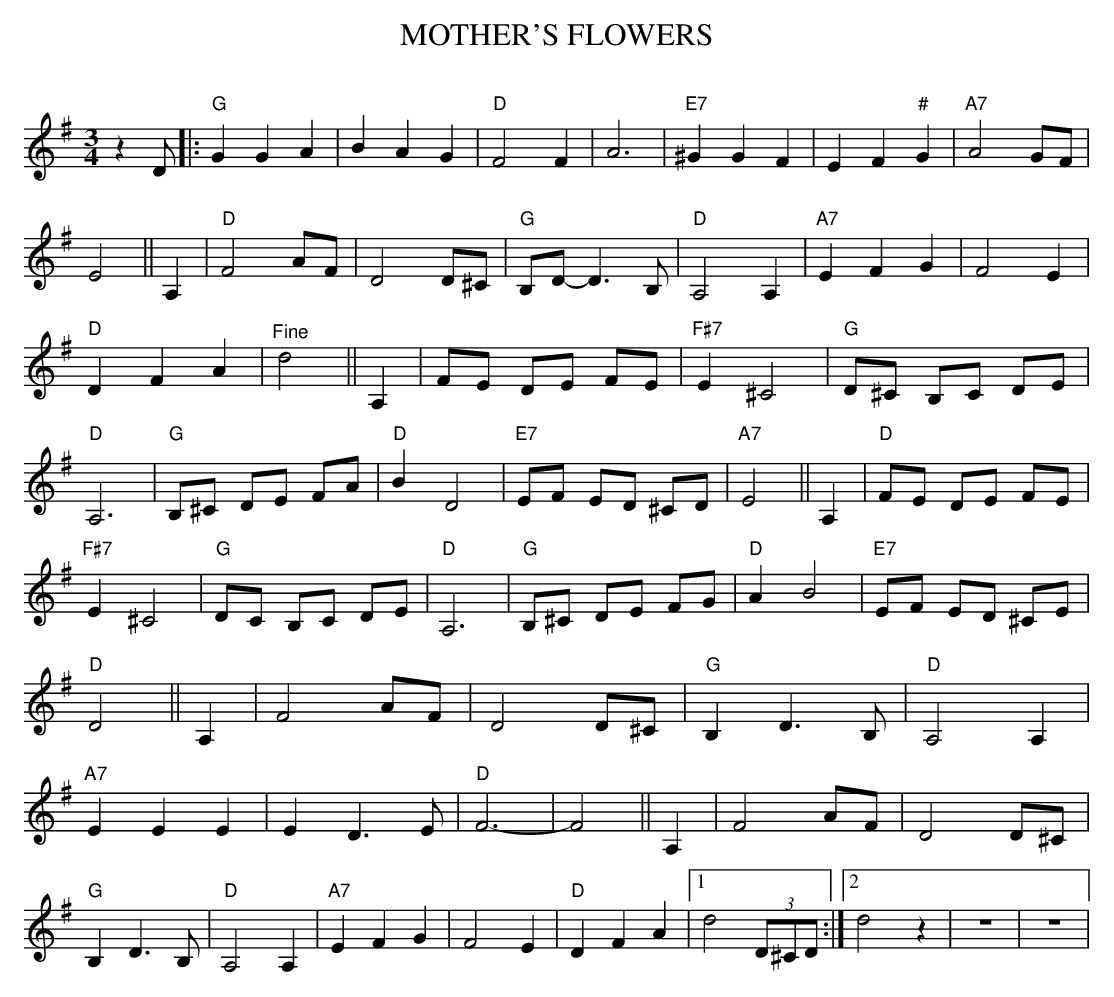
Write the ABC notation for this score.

X:1
T: MOTHER'S FLOWERS
C: % Viola Turpeinen
M: 3/4
L: 1/8
K: G
z2D |: "G"G2 G2 A2 | B2 A2 G2 | "D"F4 F2 |
A6 | "E7"^G2 G2 F2 | E2 F2 "#"G2 | "A7"A4 GF |
E4 || A,2 | "D"F4 AF | D4 D^C | "G"B,D- D3 B, |
"D"A,4 A,2 | "A7"E2 F2 G2 | F4 E2 | "D"D2 F2 A2 |
"^Fine"d4 || A,2 | FE DE FE | "F#7"E2 ^C4 | "G"D^C B,C DE |
"D"A,6 | "G"B,^C DE FA | "D"B2 D4 | "E7"EF ED ^CD |
"A7"E4 || A,2 | "D"FE DE FE | "F#7"E2 ^C4 | "G"DC B,C DE |
"D"A,6 | "G"B,^C DE FG | "D"A2 B4 | "E7"EF ED ^CE |
"D"D4 || A,2 | F4 AF | D4 D^C | "G"B,2 D3 B, |
"D"A,4 A,2 | "A7"E2 E2 E2 | E2 D3E | "D"F6- |
F4 || A,2 | F4 AF | D4 D^C | "G"B,2 D3 B, |
"D"A,4 A,2 | "A7"E2 F2 G2 | F4 E2 | "D"D2 F2 A2 |
[1 d4 (3D^CD :|[2 d4 z2 | z6 | z6 |
